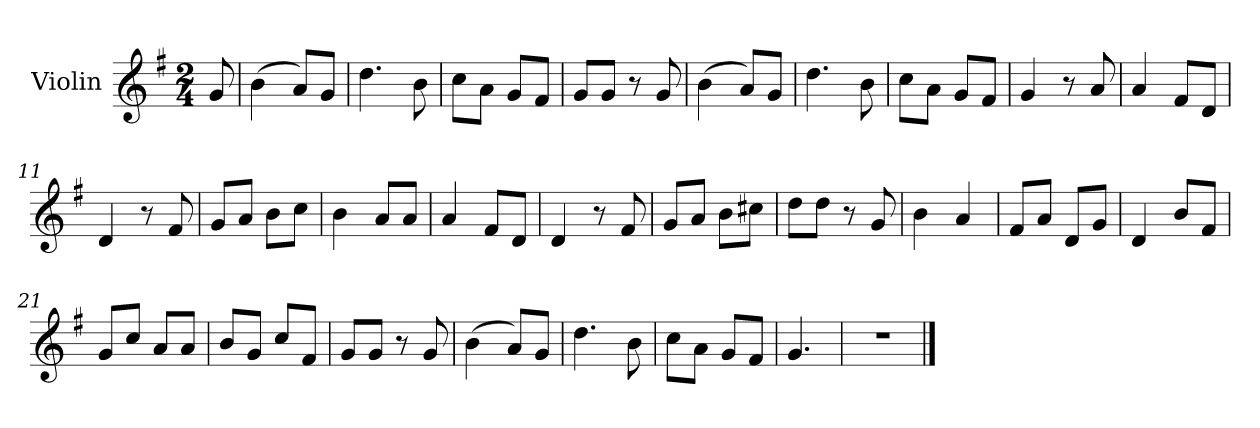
**kern
*part1
*staff1
*I"Violin
*I'Vln.
*clefG2
*k[f#]
*M2/4
=1
8g/
=2
(>4b\
8a/L)
8g/J
=3
4.dd\
8b\
=4
8cc\L
8a\J
8g/L
8f#/J
=5
8g/L
8g/J
8r
8g/
=6
(>4b\
8a/L)
8g/J
=7
4.dd\
8b\
=8
8cc\L
8a\J
8g/L
8f#/J
=9
4g/
8r
8a/
!!LO:LB:g=z
=10
4a/
8f#/L
8d/J
=11
4d/
8r
8f#/
=12
8g/L
8a/J
8b\L
8cc\J
=13
4b\
8a/L
8a/J
=14
4a/
8f#/L
8d/J
=15
4d/
8r
8f#/
=16
8g/L
8a/J
8b\L
8cc#X\J
=17
8dd\L
8dd\J
8r
8g/
=18
4b\
4a/
!!LO:LB:g=z
=19
8f#/L
8a/J
8d/L
8g/J
=20
4d/
8b/L
8f#/J
=21
8g/L
8cc/J
8a/L
8a/J
=22
8b/L
8g/J
8cc/L
8f#/J
=23
8g/L
8g/J
8r
8g/
=24
(>4b\
8a/L)
8g/J
=25
4.dd\
8b\
=26
8cc\L
8a\J
8g/L
8f#/J
=27
4.g/
=28
2r
==
*-
